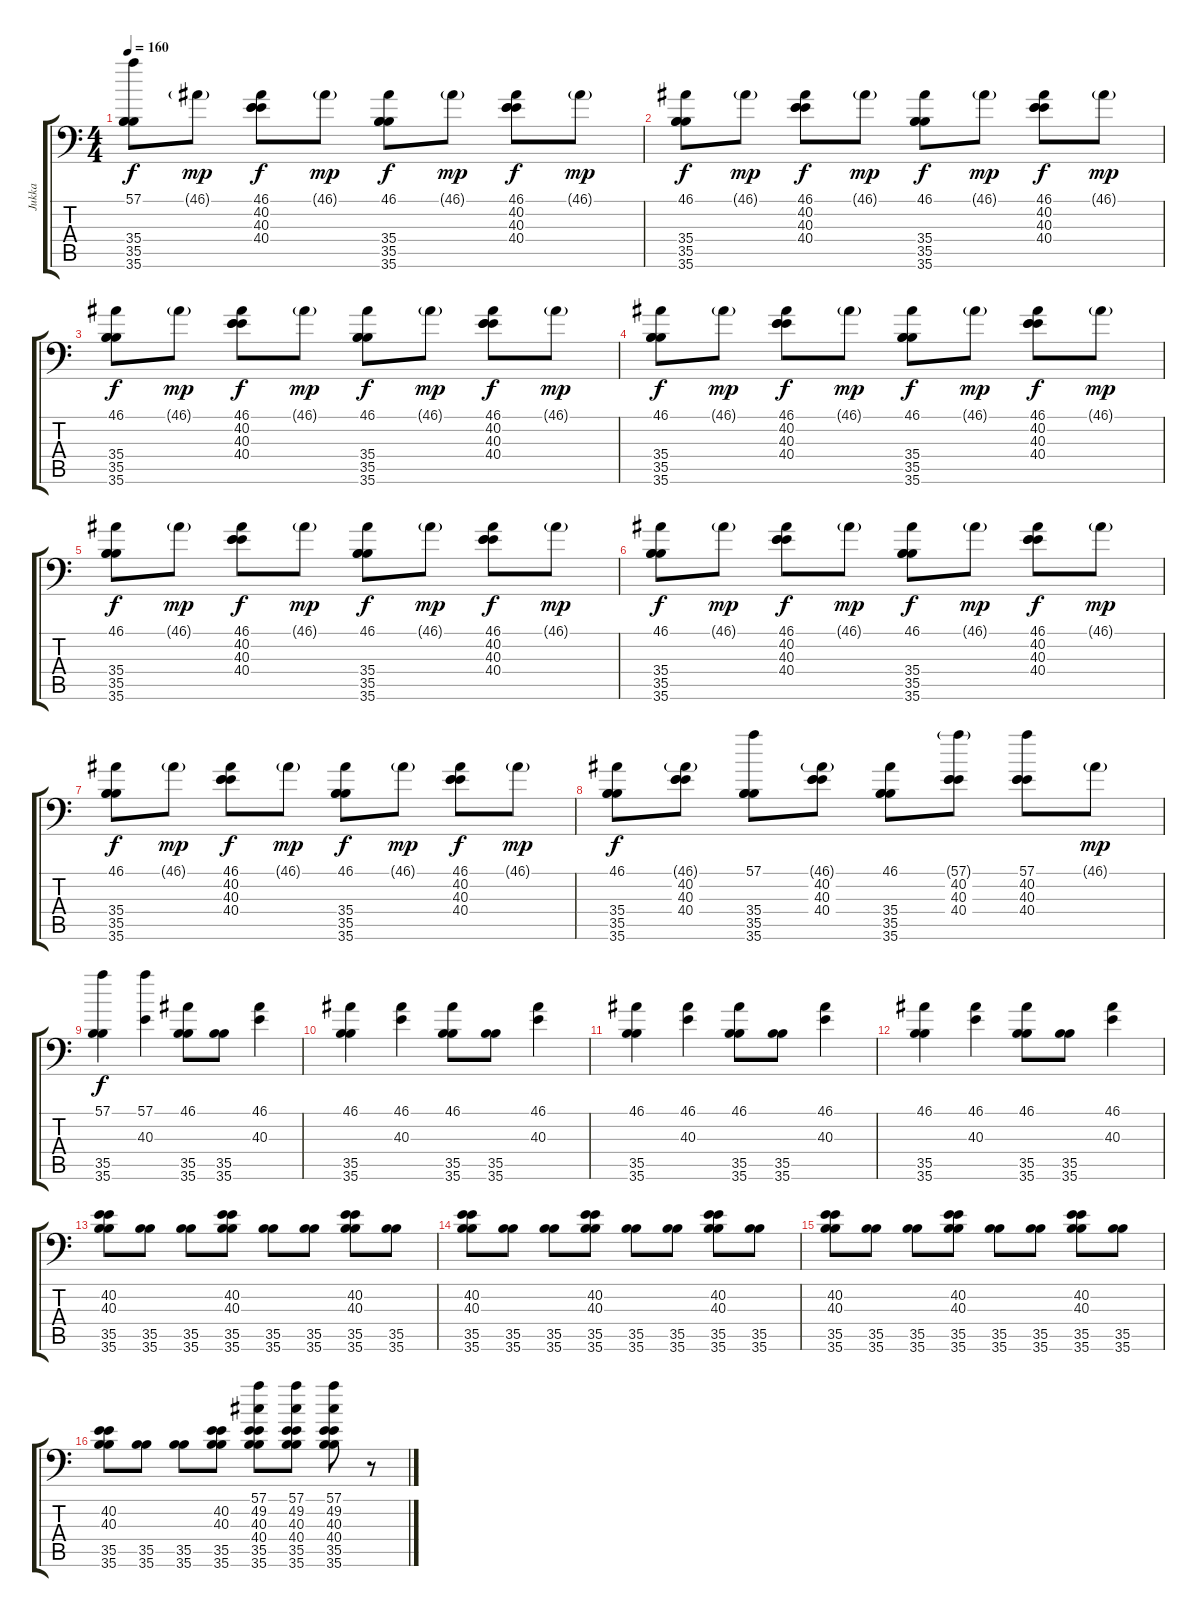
\track ("Jukka" "Jukka") {instrument acousticgrandpiano}
\staff {score tabs}
\tuning (C-1 C-1 C-1 C-1 C-1 C-1) {hide}
\ts (4 4)
\tempo 160
\clef f4
\ks c
(57.1 35.4 35.5 35.6).8{dy f} 46.1{g}.8{dy mp} (46.1 40.2 40.3 40.4).8{dy f} 46.1{g}.8{dy mp} (46.1 35.4 35.5 35.6).8{dy f} 46.1{g}.8{dy mp} (46.1 40.2 40.3 40.4).8{dy f} 46.1{g}.8{dy mp} |
(46.1 35.4 35.5 35.6).8{dy f} 46.1{g}.8{dy mp} (46.1 40.2 40.3 40.4).8{dy f} 46.1{g}.8{dy mp} (46.1 35.4 35.5 35.6).8{dy f} 46.1{g}.8{dy mp} (46.1 40.2 40.3 40.4).8{dy f} 46.1{g}.8{dy mp} |
(46.1 35.4 35.5 35.6).8{dy f} 46.1{g}.8{dy mp} (46.1 40.2 40.3 40.4).8{dy f} 46.1{g}.8{dy mp} (46.1 35.4 35.5 35.6).8{dy f} 46.1{g}.8{dy mp} (46.1 40.2 40.3 40.4).8{dy f} 46.1{g}.8{dy mp} |
(46.1 35.4 35.5 35.6).8{dy f} 46.1{g}.8{dy mp} (46.1 40.2 40.3 40.4).8{dy f} 46.1{g}.8{dy mp} (46.1 35.4 35.5 35.6).8{dy f} 46.1{g}.8{dy mp} (46.1 40.2 40.3 40.4).8{dy f} 46.1{g}.8{dy mp} |
(46.1 35.4 35.5 35.6).8{dy f} 46.1{g}.8{dy mp} (46.1 40.2 40.3 40.4).8{dy f} 46.1{g}.8{dy mp} (46.1 35.4 35.5 35.6).8{dy f} 46.1{g}.8{dy mp} (46.1 40.2 40.3 40.4).8{dy f} 46.1{g}.8{dy mp} |
(46.1 35.4 35.5 35.6).8{dy f} 46.1{g}.8{dy mp} (46.1 40.2 40.3 40.4).8{dy f} 46.1{g}.8{dy mp} (46.1 35.4 35.5 35.6).8{dy f} 46.1{g}.8{dy mp} (46.1 40.2 40.3 40.4).8{dy f} 46.1{g}.8{dy mp} |
(46.1 35.4 35.5 35.6).8{dy f} 46.1{g}.8{dy mp} (46.1 40.2 40.3 40.4).8{dy f} 46.1{g}.8{dy mp} (46.1 35.4 35.5 35.6).8{dy f} 46.1{g}.8{dy mp} (46.1 40.2 40.3 40.4).8{dy f} 46.1{g}.8{dy mp} |
(46.1 35.4 35.5 35.6).8{dy f} (46.1{g} 40.2 40.3 40.4).8 (57.1 35.4 35.5 35.6).8 (46.1{g} 40.2 40.3 40.4).8 (46.1 35.4 35.5 35.6).8 (57.1{g} 40.2 40.3 40.4).8 (57.1 40.2 40.3 40.4).8 46.1{g}.8{dy mp} |
(57.1 35.5 35.6).4{dy f} (57.1 40.3).4 (46.1 35.5 35.6).8 (35.5 35.6).8 (46.1 40.3).4 |
(46.1 35.5 35.6).4 (46.1 40.3).4 (46.1 35.5 35.6).8 (35.5 35.6).8 (46.1 40.3).4 |
(46.1 35.5 35.6).4 (46.1 40.3).4 (46.1 35.5 35.6).8 (35.5 35.6).8 (46.1 40.3).4 |
(46.1 35.5 35.6).4 (46.1 40.3).4 (46.1 35.5 35.6).8 (35.5 35.6).8 (46.1 40.3).4 |
(40.2 40.3 35.5 35.6).8 (35.5 35.6).8 (35.5 35.6).8 (40.2 40.3 35.5 35.6).8 (35.5 35.6).8 (35.5 35.6).8 (40.2 40.3 35.5 35.6).8 (35.5 35.6).8 |
(40.2 40.3 35.5 35.6).8 (35.5 35.6).8 (35.5 35.6).8 (40.2 40.3 35.5 35.6).8 (35.5 35.6).8 (35.5 35.6).8 (40.2 40.3 35.5 35.6).8 (35.5 35.6).8 |
(40.2 40.3 35.5 35.6).8 (35.5 35.6).8 (35.5 35.6).8 (40.2 40.3 35.5 35.6).8 (35.5 35.6).8 (35.5 35.6).8 (40.2 40.3 35.5 35.6).8 (35.5 35.6).8 |
(40.2 40.3 35.5 35.6).8 (35.5 35.6).8 (35.5 35.6).8 (40.2 40.3 35.5 35.6).8 (57.1 49.2 40.3 40.4 35.5 35.6).8 (57.1 49.2 40.3 40.4 35.5 35.6).8 (57.1 49.2 40.3 40.4 35.5 35.6).8 r.8
